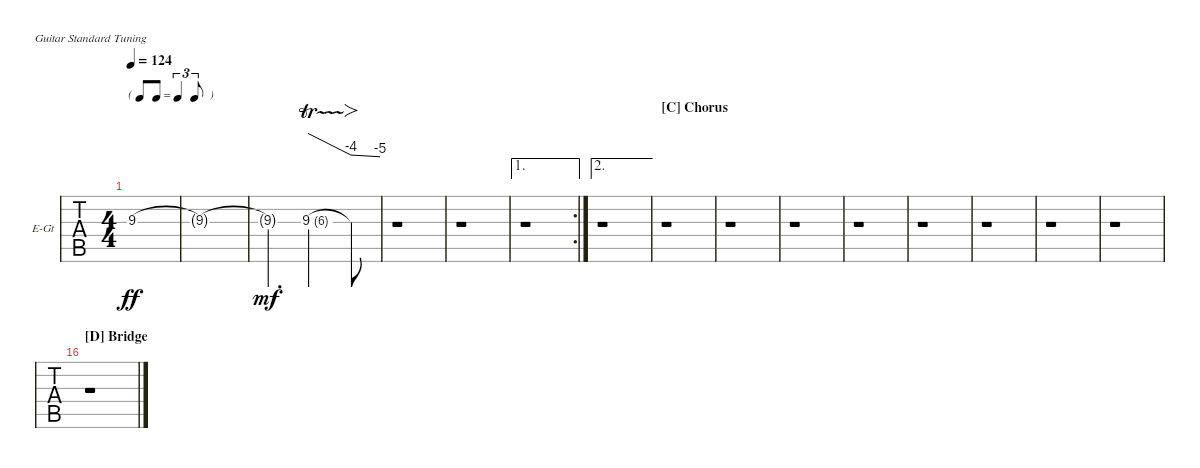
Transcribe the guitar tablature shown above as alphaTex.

\bracketExtendMode nobrackets
\firstSystemTrackNameOrientation horizontal
\otherSystemsTrackNameOrientation horizontal
\defaultBarNumberDisplay FirstOfSystem
\track ("synth" "E-Gt") {instrument electricguitarclean}
\staff {tabs}
\tuning (E4 B3 G3 D3 A2 E2)
\ts (4 4)
\tf triplet8th
\tempo 124
\clef g2
\scale
0.333333
\ks c
9.3{t}.1{dy ff} |
\scale
0.333333 9.3{t}.1 |
\scale
0.333333 9.3{t}.4{d dy mf} 9.3{tr (6 16) ac}.2{tbe (dive default 0 0 60 -16)} 9.3{t}.8{fo tbe (dive default 0 -16 60 -20)} |
\scale
0.333333 r.1 |
\scale
0.323077 r.1 |
\ae 1
\rc 2
\scale
0.353846 r.1 |
\ae 2
\scale
0.323077 r.1 |
\section ("C" "Chorus")
\scale
0.333333 r.1 |
\scale
0.333333 r.1 |
\scale
0.333333 r.1 |
\scale
0.333333 r.1 |
\scale
0.333333 r.1 |
\scale
0.333333 r.1 |
\scale
0.333333 r.1 |
\scale
0.333333 r.1 |
\section ("D" "Bridge")
\scale
0.333333 r.1
